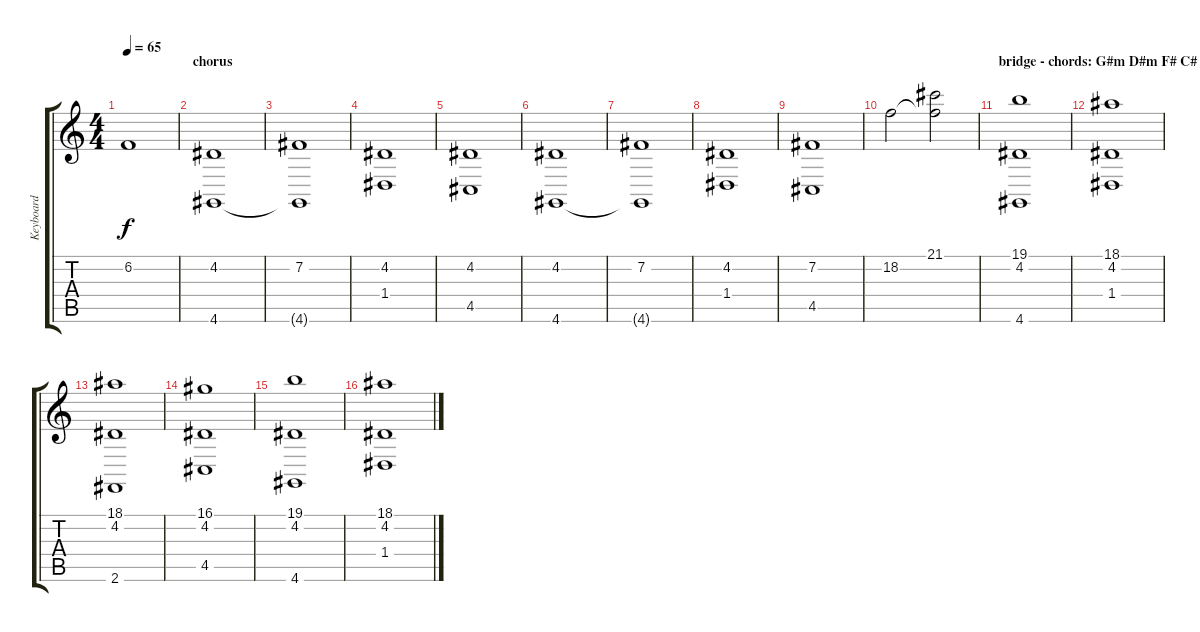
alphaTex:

\track ("Keyboard" "Keyboard") {instrument stringensemble2}
\staff {score tabs}
\tuning (E4 B3 G3 D3 A2 E2) {hide}
\ts (4 4)
\tempo 65
\clef g2
\ks c
6.2{t}.1{dy f} |
\section ("" "chorus")
(4.2 4.6).1 |
(7.2 4.6{t}).1 |
(4.2 1.4).1 |
(4.2 4.5).1 |
(4.2 4.6).1 |
(7.2 4.6{t}).1 |
(4.2 1.4).1 |
(7.2 4.5).1 |
18.2.2 (21.1 18.2{t}).2 |
\section ("" "bridge - chords: G#m D#m F# C#")
(19.1 4.2 4.6).1 |
(18.1 4.2 1.4).1 |
(18.1 4.2 2.6).1 |
(16.1 4.2 4.5).1 |
(19.1 4.2 4.6).1 |
(18.1 4.2 1.4).1
